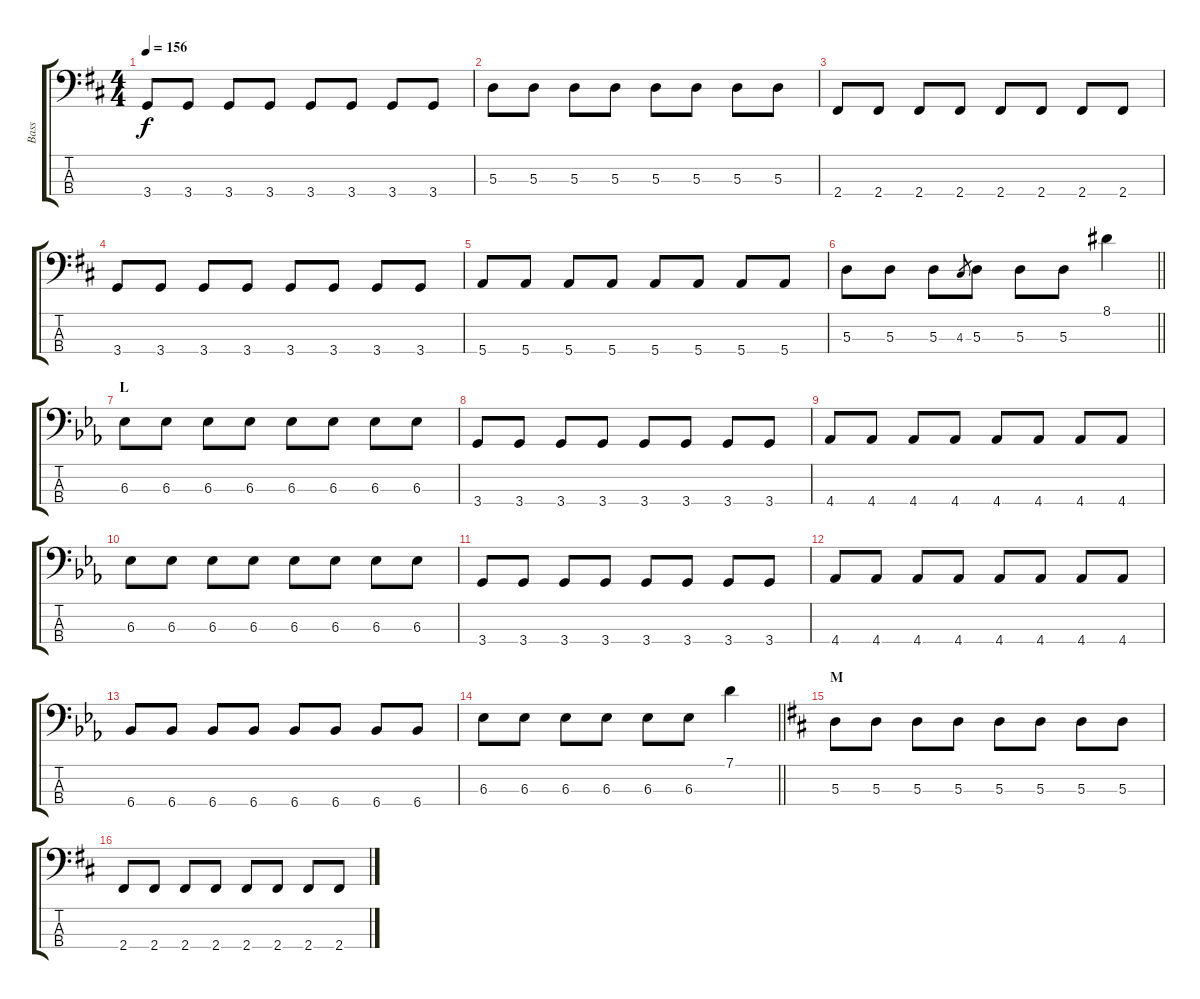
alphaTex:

\track ("Bass" "Bass") {instrument electricbassfinger}
\staff {score tabs}
\tuning (G2 D2 A1 E1) {hide}
\ts (4 4)
\tempo 156
\clef f4
\ks d
3.4.8{dy f} 3.4.8 3.4.8 3.4.8 3.4.8 3.4.8 3.4.8 3.4.8 |
5.3.8 5.3.8 5.3.8 5.3.8 5.3.8 5.3.8 5.3.8 5.3.8 |
2.4.8 2.4.8 2.4.8 2.4.8 2.4.8 2.4.8 2.4.8 2.4.8 |
3.4.8 3.4.8 3.4.8 3.4.8 3.4.8 3.4.8 3.4.8 3.4.8 |
5.4.8 5.4.8 5.4.8 5.4.8 5.4.8 5.4.8 5.4.8 5.4.8 |
\barLineRight lightlight
5.3.8 5.3.8 5.3.8 4.3.8{gr} 5.3.8 5.3.8 5.3.8 8.1.4 |
\section ("" "L")
\ks eb
6.3.8 6.3.8 6.3.8 6.3.8 6.3.8 6.3.8 6.3.8 6.3.8 |
3.4.8 3.4.8 3.4.8 3.4.8 3.4.8 3.4.8 3.4.8 3.4.8 |
4.4.8 4.4.8 4.4.8 4.4.8 4.4.8 4.4.8 4.4.8 4.4.8 |
6.3.8 6.3.8 6.3.8 6.3.8 6.3.8 6.3.8 6.3.8 6.3.8 |
3.4.8 3.4.8 3.4.8 3.4.8 3.4.8 3.4.8 3.4.8 3.4.8 |
4.4.8 4.4.8 4.4.8 4.4.8 4.4.8 4.4.8 4.4.8 4.4.8 |
6.4.8 6.4.8 6.4.8 6.4.8 6.4.8 6.4.8 6.4.8 6.4.8 |
\barLineRight lightlight
6.3.8 6.3.8 6.3.8 6.3.8 6.3.8 6.3.8 7.1.4 |
\section ("" "M")
\ks d
5.3.8 5.3.8 5.3.8 5.3.8 5.3.8 5.3.8 5.3.8 5.3.8 |
2.4.8 2.4.8 2.4.8 2.4.8 2.4.8 2.4.8 2.4.8 2.4.8
